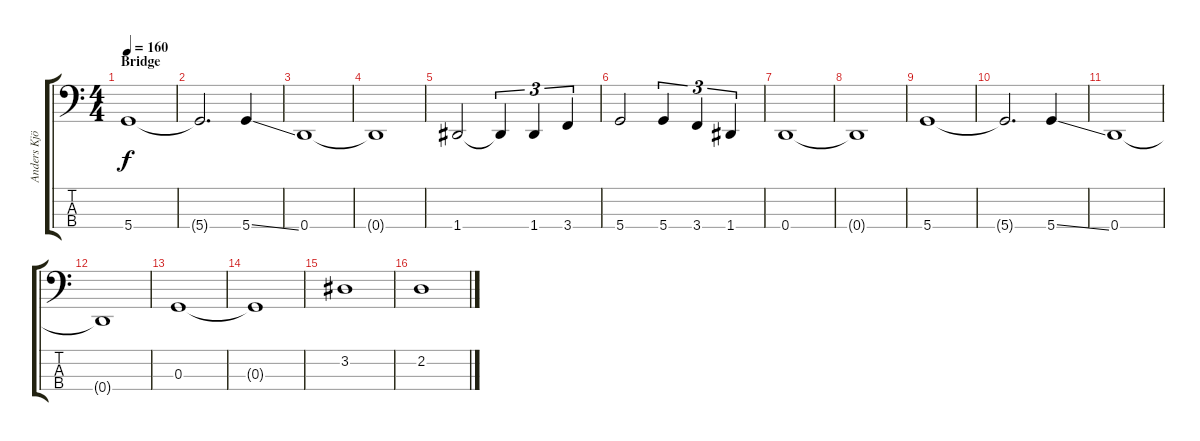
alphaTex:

\track ("Anders Kjölholm" "Anders Kjö") {instrument electricbassfinger}
\staff {score tabs}
\tuning (F2 C2 G1 D1) {hide}
\ts (4 4)
\section ("" "Bridge")
\tempo 160
\clef f4
\ks c
5.4.1{dy f} |
5.4{t}.2{d} 5.4{ss}.4 |
0.4.1 |
0.4{t}.1 |
1.4.2 1.4{t}.4{tu (3 2)} 1.4.4{tu (3 2)} 3.4.4{tu (3 2)} |
5.4.2 5.4.4{tu (3 2)} 3.4.4{tu (3 2)} 1.4.4{tu (3 2)} |
0.4.1 |
0.4{t}.1 |
5.4.1 |
5.4{t}.2{d} 5.4{ss}.4 |
0.4.1 |
0.4{t}.1 |
0.3.1 |
0.3{t}.1 |
3.2.1 |
2.2.1
